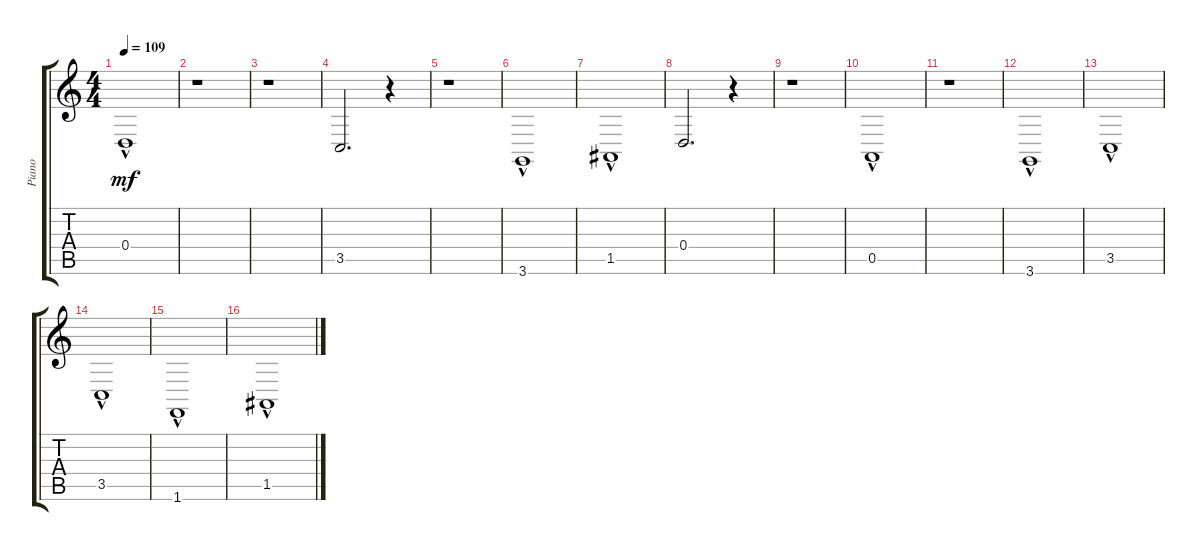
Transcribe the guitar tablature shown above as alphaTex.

\track ("Piano" "Piano") {instrument acousticgrandpiano}
\staff {score tabs}
\tuning (E4 B3 G3 D3 A2 E2) {hide}
\ts (4 4)
\tempo 109
\clef g2
\ks c
0.4{hac}.1{dy mf} |
r.1 |
r.1 |
3.5.2{d} r.4 |
r.1 |
3.6{hac}.1 |
1.5{hac}.1 |
0.4.2{d} r.4 |
r.1 |
0.5{hac}.1 |
r.1 |
3.6{hac}.1 |
3.5{hac}.1 |
3.5{hac}.1 |
1.6{hac}.1 |
1.5{hac}.1
